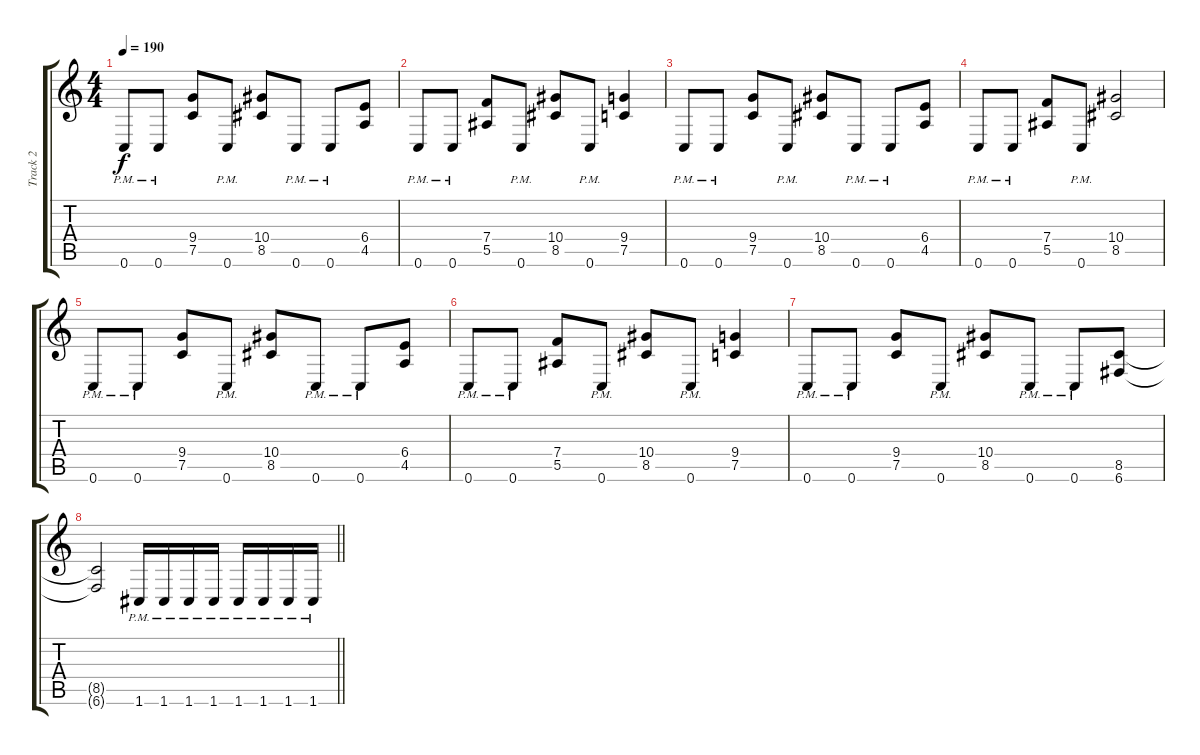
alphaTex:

\track ("Track 2" "Track 2") {instrument distortionguitar}
\staff {score tabs}
\tuning (C4 G3 Eb3 Bb2 F2 C2) {hide}
\ts (4 4)
\tempo 190
\clef g2
\ks c
0.6{pm}.8{dy f} 0.6{pm}.8 (9.4 7.5).8 0.6{pm}.8 (10.4 8.5).8 0.6{pm}.8 0.6{pm}.8 (6.4 4.5).8 |
0.6{pm}.8 0.6{pm}.8 (7.4 5.5).8 0.6{pm}.8 (10.4 8.5).8 0.6{pm}.8 (9.4 7.5).4 |
0.6{pm}.8 0.6{pm}.8 (9.4 7.5).8 0.6{pm}.8 (10.4 8.5).8 0.6{pm}.8 0.6{pm}.8 (6.4 4.5).8 |
0.6{pm}.8 0.6{pm}.8 (7.4 5.5).8 0.6{pm}.8 (10.4 8.5).2 |
0.6{pm}.8 0.6{pm}.8 (9.4 7.5).8 0.6{pm}.8 (10.4 8.5).8 0.6{pm}.8 0.6{pm}.8 (6.4 4.5).8 |
0.6{pm}.8 0.6{pm}.8 (7.4 5.5).8 0.6{pm}.8 (10.4 8.5).8 0.6{pm}.8 (9.4 7.5).4 |
0.6{pm}.8 0.6{pm}.8 (9.4 7.5).8 0.6{pm}.8 (10.4 8.5).8 0.6{pm}.8 0.6{pm}.8 (8.5 6.6).8 |
\barLineRight lightlight
(8.5{t} 6.6{t}).2 1.6{pm}.16 1.6{pm}.16 1.6{pm}.16 1.6{pm}.16 1.6{pm}.16 1.6{pm}.16 1.6{pm}.16 1.6{pm}.16
